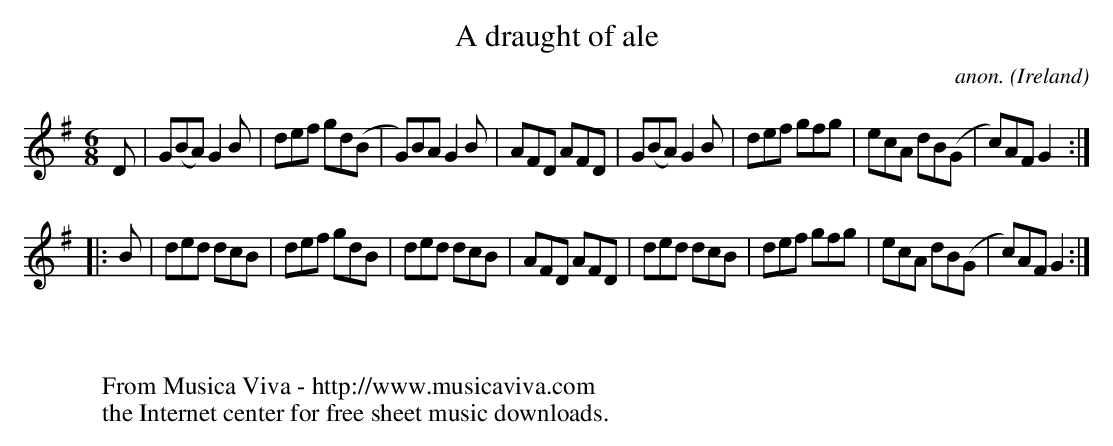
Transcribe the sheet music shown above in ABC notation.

X:1
T:A draught of ale
C:anon.
O:Ireland
M:6/8
L:1/8
K:G
D|G(BA) G2B|def gd(B|G)BA G2B|AFD AFD|G(BA) G2B|def gfg|ecA dB(G|c)AF G2:|
|:B|ded dcB|def gdB|ded dcB|AFD AFD|ded dcB|def gfg|ecA dB(G|c)AF G2:|
W:
W:
W: From Musica Viva - http://www.musicaviva.com
W: the Internet center for free sheet music downloads.
